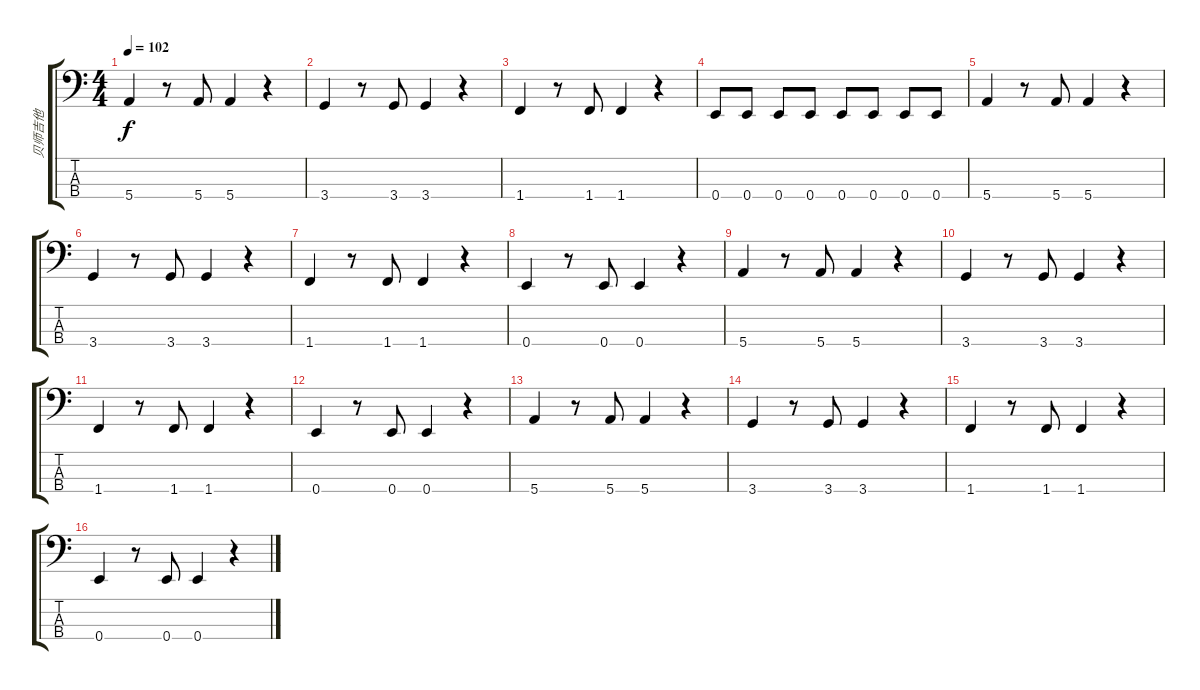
\track ("贝师吉他" "贝师吉他") {instrument electricbassfinger}
\staff {score tabs}
\tuning (G2 D2 A1 E1) {hide}
\ts (4 4)
\tempo 102
\clef f4
\ks c
5.4.4{dy f} r.8 5.4.8 5.4.4 r.4 |
3.4.4 r.8 3.4.8 3.4.4 r.4 |
1.4.4 r.8 1.4.8 1.4.4 r.4 |
0.4.8 0.4.8 0.4.8 0.4.8 0.4.8 0.4.8 0.4.8 0.4.8 |
5.4.4 r.8 5.4.8 5.4.4 r.4 |
3.4.4 r.8 3.4.8 3.4.4 r.4 |
1.4.4 r.8 1.4.8 1.4.4 r.4 |
0.4.4 r.8 0.4.8 0.4.4 r.4 |
5.4.4 r.8 5.4.8 5.4.4 r.4 |
3.4.4 r.8 3.4.8 3.4.4 r.4 |
1.4.4 r.8 1.4.8 1.4.4 r.4 |
0.4.4 r.8 0.4.8 0.4.4 r.4 |
5.4.4 r.8 5.4.8 5.4.4 r.4 |
3.4.4 r.8 3.4.8 3.4.4 r.4 |
1.4.4 r.8 1.4.8 1.4.4 r.4 |
0.4.4 r.8 0.4.8 0.4.4 r.4
